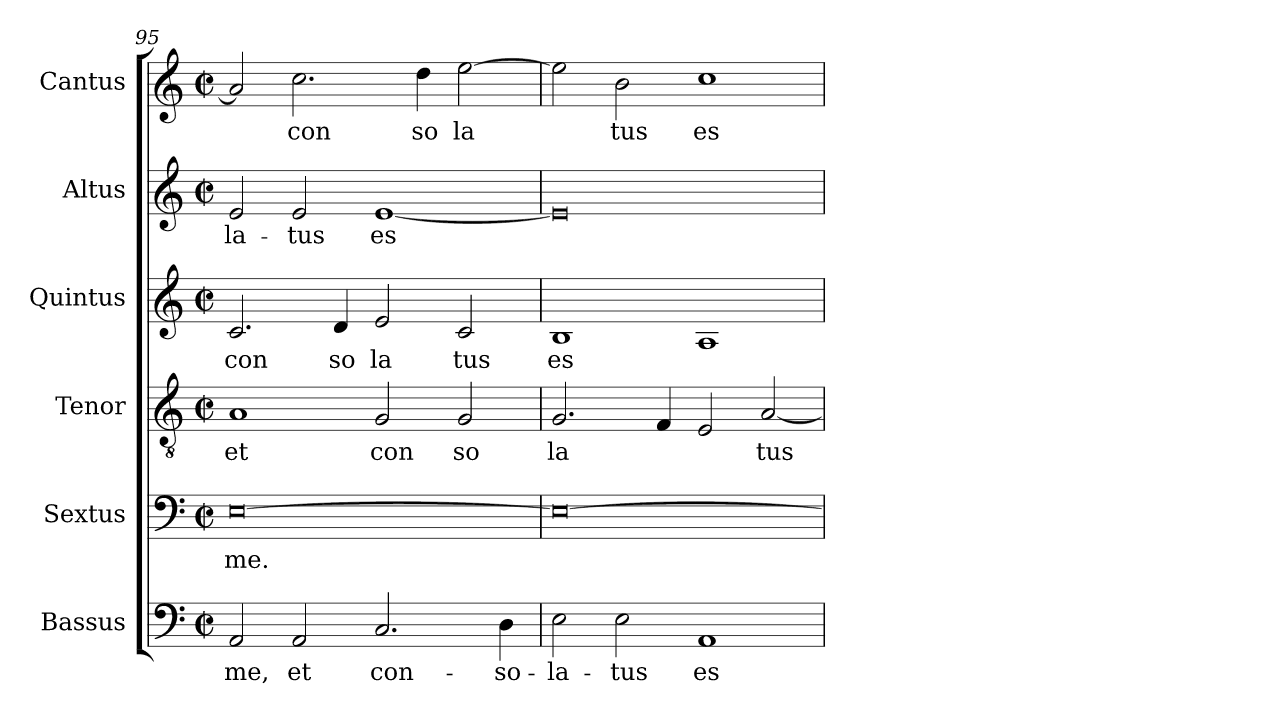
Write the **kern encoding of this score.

**kern	**text	**kern	**text	**kern	**text	**kern	**text	**kern	**text	**kern	**text
*part6	*part6	*part5	*part5	*part4	*part4	*part3	*part3	*part2	*part2	*part1	*part1
*staff6	*staff6	*staff5	*staff5	*staff4	*staff4	*staff3	*staff3	*staff2	*staff2	*staff1	*staff1
*I"Bassus	*	*I"Sextus	*	*I"Tenor	*	*I"Quintus	*	*I"Altus	*	*I"Cantus	*
*clefF4	*	*clefF4	*	*clefGv2	*	*clefG2	*	*clefG2	*	*clefG2	*
*k[]	*	*k[]	*	*k[]	*	*k[]	*	*k[]	*	*k[]	*
*C:	*	*C:	*	*C:	*	*C:	*	*C:	*	*C:	*
*M2/2	*	*M2/2	*	*M2/2	*	*M2/2	*	*M2/2	*	*M2/2	*
*met(c|)	*	*met(c|)	*	*met(c|)	*	*met(c|)	*	*met(c|)	*	*met(c|)	*
=95	=95	=95	=95	=95	=95	=95	=95	=95	=95	=95	=95
!	!LO:LY:b:cj	!	!LO:LY:b:cj	!	!LO:LY:b:cj	!	!LO:LY:b:cj	!	!LO:LY:b:cj	!	!LO:LY:b:cj
2AA/	me,	[>0E	me.	1A	et	2.c/	con	2e/	-la-	2a/]	.
!	!LO:LY:b:cj	!	!	!	!	!	!	!	!LO:LY:b:cj	!	!LO:LY:b:cj
2AA/	et	.	.	.	.	.	.	2e/	-tus	2.cc\	con
!	!	!	!	!	!	!	!LO:LY:b:cj	!	!	!	!
.	.	.	.	.	.	4d/	so	.	.	.	.
!	!LO:LY:b:cj	!	!	!	!LO:LY:b:cj	!	!LO:LY:b:cj	!	!LO:LY:b:cj	!	!
2.C/	con-	.	.	2G/	con	2e/	la	[<1e	es	.	.
!	!	!	!	!	!	!	!	!	!	!	!LO:LY:b:cj
.	.	.	.	.	.	.	.	.	.	4dd\	so
!	!	!	!	!	!LO:LY:b:cj	!	!LO:LY:b:cj	!	!	!	!LO:LY:b:cj
.	.	.	.	2G/	so	2c/	tus	.	.	[>2ee\	la
!	!LO:LY:b:cj	!	!	!	!	!	!	!	!	!	!
4D\	-so-	.	.	.	.	.	.	.	.	.	.
=96	=96	=96	=96	=96	=96	=96	=96	=96	=96	=96	=96
!	!LO:LY:b:cj	!	!LO:LY:b:cj	!	!LO:LY:b:cj	!	!LO:LY:b:cj	!	!LO:LY:b:cj	!	!LO:LY:b:cj
2E\	-la-	0E_>	.	2.G/	la	1B	es	0e]	.	2ee\]	.
!	!LO:LY:b:cj	!	!	!	!	!	!	!	!	!	!LO:LY:b:cj
2E\	-tus	.	.	.	.	.	.	.	.	2b\	tus
!	!	!	!	!	!LO:LY:b:cj	!	!	!	!	!	!
.	.	.	.	4F/	.	.	.	.	.	.	.
!	!LO:LY:b:cj	!	!	!	!LO:LY:b:cj	!	!LO:LY:b:cj	!	!	!	!LO:LY:b:cj
1AA	es	.	.	2E/	.	1A	.	.	.	1cc	es
!	!	!	!	!	!LO:LY:b:cj	!	!	!	!	!	!
.	.	.	.	[<2A/	tus	.	.	.	.	.	.
=	=	=	=	=	=	=	=	=	=	=	=
*-	*-	*-	*-	*-	*-	*-	*-	*-	*-	*-	*-
